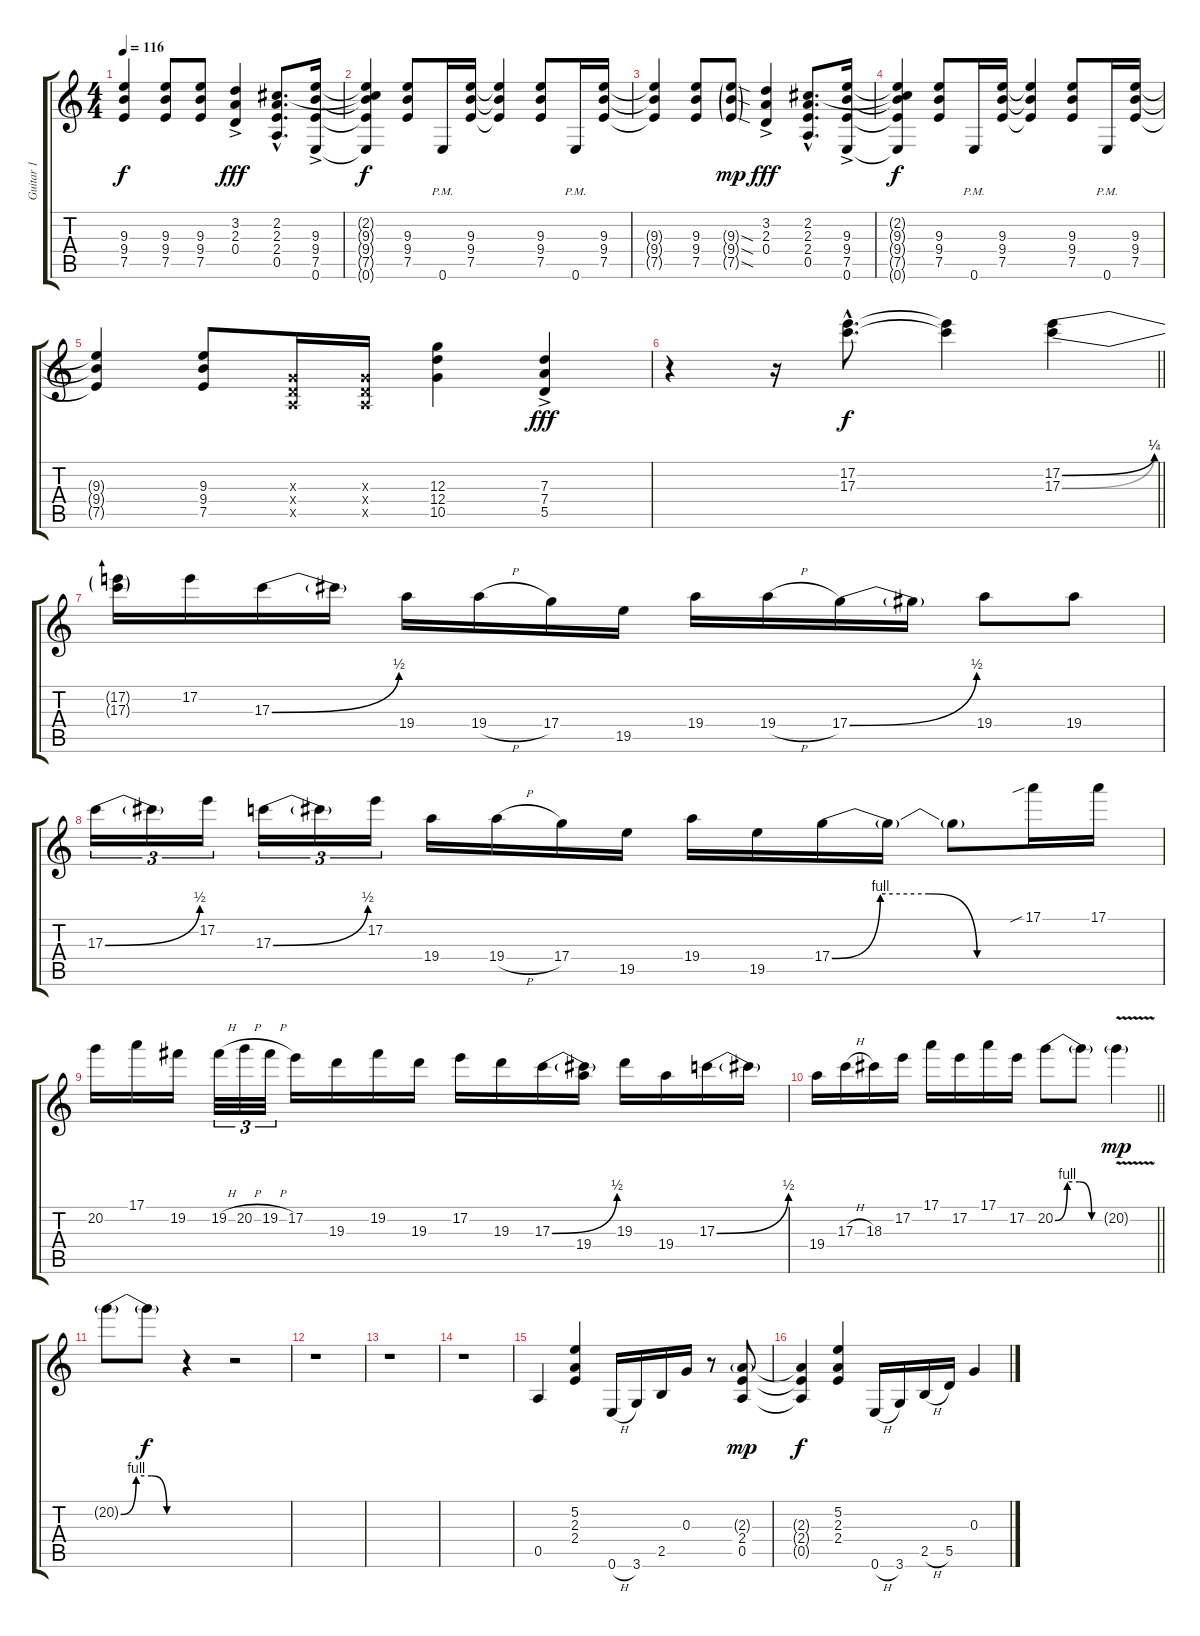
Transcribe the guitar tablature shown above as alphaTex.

\track ("Guitar 1" "Guitar 1") {instrument electricguitarclean}
\staff {score tabs}
\tuning (E4 B3 G3 D3 A2 E2) {hide}
\ts (4 4)
\tempo 116
\clef g2
\ks c
(9.3{t} 9.4{t} 7.5{t}).4{dy f} (9.3 9.4 7.5).8 (9.3 9.4 7.5).8 (3.2{ac} 2.3{ac} 0.4{ac}).4{dy fff} (2.2{hac} 2.3{hac} 2.4{hac} 0.5{hac}).8{d} (9.3{ac} 9.4{ac} 7.5{ac} 0.6{ac}).16 |
(2.2{t} 9.3{t} 9.4{t} 7.5{t} 0.6{t}).4{dy f} (9.3 9.4 7.5).8 0.6{pm}.16 (9.3 9.4 7.5).16 (9.3{t} 9.4{t} 7.5{t}).4 (9.3 9.4 7.5).8 0.6{pm}.16 (9.3 9.4 7.5).16 |
(9.3{t} 9.4{t} 7.5{t}).4 (9.3 9.4 7.5).8 (9.3{sod g} 9.4{sod g} 7.5{sod g}).8{dy mp} (3.2{ac} 2.3{ac} 0.4{ac}).4{dy fff} (2.2{hac} 2.3{hac} 2.4{hac} 0.5{hac}).8{d} (9.3{ac} 9.4{ac} 7.5{ac} 0.6{ac}).16 |
(2.2{t} 9.3{t} 9.4{t} 7.5{t} 0.6{t}).4{dy f} (9.3 9.4 7.5).8 0.6{pm}.16 (9.3 9.4 7.5).16 (9.3{t} 9.4{t} 7.5{t}).4 (9.3 9.4 7.5).8 0.6{pm}.16 (9.3 9.4 7.5).16 |
(9.3{t} 9.4{t} 7.5{t}).4 (9.3 9.4 7.5).8 (0.3{x} 0.4{x} 0.5{x}).16 (0.3{x} 0.4{x} 0.5{x}).16 (12.3 12.4 10.5).4 (7.3{ac} 7.4{ac} 5.5{ac}).4{dy fff} |
\barLineRight lightlight
r.4{volume 16} r.16 (17.2{hac} 17.3{hac}).8{d dy f} (17.2{t} 17.3{t}).4 (17.2{be (bend 0 0 60 1)} 17.3{be (bend 0 0 60 2)}).4 |
(17.2{t} 17.3{t}).16{volume 16} 17.2.16 17.3{be (bend 0 0 60 2)}.16 17.3{t}.16 19.4.16 19.4{h}.16 17.4.16 19.5.16 19.4.16 19.4{h}.16 17.4{be (bend 0 0 60 2)}.16 17.4{t}.16 19.4.8 19.4.8 |
17.3{be (bend 0 0 60 2)}.16{tu (3 2) volume 16} 17.3{t}.16{tu (3 2)} 17.2.16{tu (3 2)} 17.3{be (bend 0 0 60 2)}.16{tu (3 2)} 17.3{t}.16{tu (3 2)} 17.2.16{tu (3 2)} 19.4.16 19.4{h}.16 17.4.16 19.5.16 19.4.16 19.5.16 17.4{be (custom 0 0 15 4 30 4 45 0 60 0)}.16 17.4{t}.16 17.4{t}.8 17.1{sib}.16 17.1.16 |
20.2.16{volume 16} 17.1.16 19.2.16 19.2{h}.32{tu (3 2)} 20.2{h}.32{tu (3 2)} 19.2{h}.32{tu (3 2)} 17.2.16 19.3.16 19.2.16 19.3.16 17.2.16 19.3.16 17.3{be (bend 0 0 60 2)}.16 (17.3{t} 19.4).16 19.3.16 19.4.16 17.3{be (bend 0 0 60 2)}.16 17.3{t}.16 |
\barLineRight lightlight
19.4.16{volume 16} 17.3{h}.16 18.3.16 17.2.16 17.1.16 17.2.16 17.1.16 17.2.16 20.2{be (custom 0 0 15 4 30 4 45 0 60 0)}.8 20.2{t}.8 20.2{v g}.4{dy mp} |
20.2{be (custom 0 0 15 4 30 4 45 0 60 0) g}.8 20.2{t}.8{dy f} r.4 r.2 |
r.1 |
r.1 |
r.1 |
0.5.4 (5.2 2.3 2.4).4 0.6{h}.16 3.6.16 2.5.16 0.3.16 r.8 (2.3{g} 2.4 0.5).8{dy mp} |
(2.3{t} 2.4{t} 0.5{t}).4{dy f} (5.2 2.3 2.4).4 0.6{h}.16 3.6.16 2.5{h}.16 5.5.16 0.3.4
